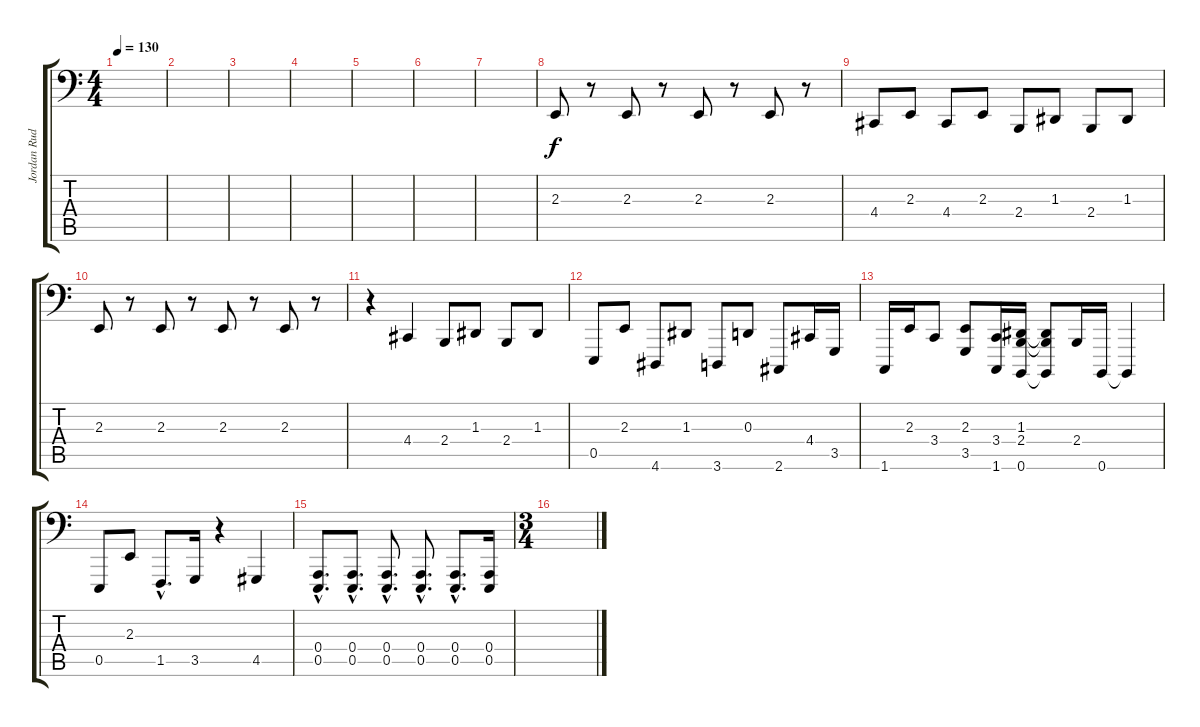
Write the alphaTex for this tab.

\track ("Jordan Rudess Back Piano" "Jordan Rud") {instrument honkytonkpiano}
\staff {score tabs}
\tuning (C3 G2 D2 A1 E1 B0) {hide}
\ts (4 4)
\tempo 130
\clef f4
\ks c
|
|
|
|
|
|
|
2.3.8 r.8 2.3.8 r.8 2.3.8 r.8 2.3.8 r.8 |
4.4.8 2.3.8 4.4.8 2.3.8 2.4.8 1.3.8 2.4.8 1.3.8 |
2.3.8 r.8 2.3.8 r.8 2.3.8 r.8 2.3.8 r.8 |
r.4 4.4.4 2.4.8 1.3.8 2.4.8 1.3.8 |
0.5.8 2.3.8 4.6.8 1.3.8 3.6.8 0.3.8 2.6.8 4.4.16 3.5.16 |
1.6.16 2.3.16 3.4.8 (2.3 3.5).8 (3.4 1.6).16 (1.3 2.4 0.6).16 (1.3{t} 2.4{t} 0.6{t}).8 2.4.16 0.6.16 0.6{t}.4 |
0.5.8 2.3.8 1.5{hac}.8{d} 3.5.16 r.4 4.5.4 |
(0.4{hac} 0.5{hac}).8{d} (0.4{hac} 0.5{hac}).8{d} (0.4{hac} 0.5{hac}).8{d} (0.4{hac} 0.5{hac}).8{d} (0.4{hac} 0.5{hac}).8{d} (0.4 0.5).16 |
\ts (3 4)
